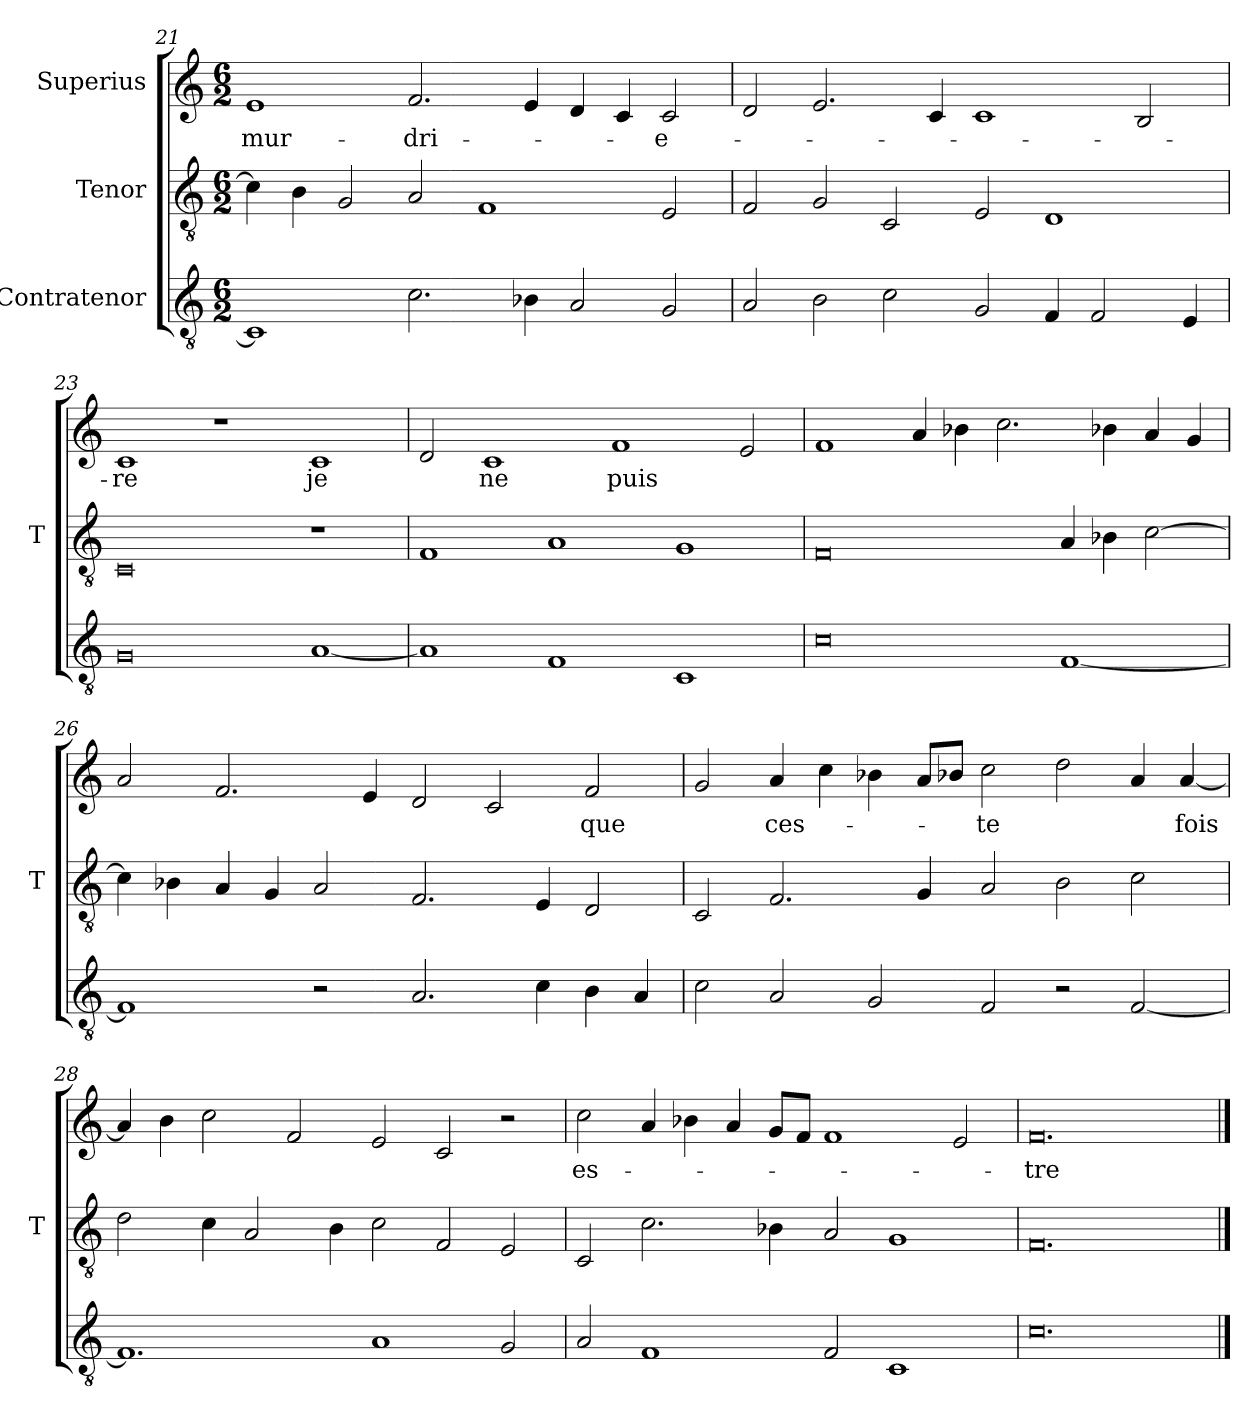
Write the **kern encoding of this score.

**kern	**kern	**kern	**text
*part3	*part2	*part1	*part1
*staff3	*staff2	*staff1	*staff1
*I"Contratenor	*I"Tenor	*I"Superius	*
*	*I'T	*	*
*clefGv2	*clefGv2	*clefG2	*
*M6/2	*M6/2	*M6/2	*
=21	=21	=21	=21
1C]	4c]	1e	mur-
.	4B	.	.
.	2G	.	.
2.c	2A	2.f	-dri-
.	1F	.	.
4B-X	.	4e	.
2A	.	4d	.
.	.	4c	.
2G	2E	2c	-e-
=22	=22	=22	=22
2A	2F	2d	.
2B	2G	2.e	.
2c	2C	.	.
.	.	4c	.
2G	2E	1c	.
4F	1D	.	.
2F	.	.	.
.	.	2B	.
4E	.	.	.
=23	=23	=23	=23
0G	0C	1c	-re
.	.	1r	.
[1A	1r	1c	-je
=24	=24	=24	=24
1A]	1F	2d	.
.	.	1c	-ne
1F	1A	.	.
.	.	1f	-puis
1C	1G	.	.
.	.	2e	.
=25	=25	=25	=25
0c	0F	1f	.
.	.	4a	.
.	.	4b-X	.
.	.	2.cc	.
[1F	4A	.	.
.	4B-X	4b-X	.
.	[2c	4a	.
.	.	4g	.
=26	=26	=26	=26
1F]	4c]	2a	.
.	4B-X	.	.
.	4A	2.f	.
.	4G	.	.
2r	2A	.	.
.	.	4e	.
2.A	2.F	2d	.
.	.	2c	.
4c	4E	.	.
4B	2D	2f	-que
4A	.	.	.
=27	=27	=27	=27
2c	2C	2g	.
2A	2.F	4a	ces-
.	.	4cc	.
2G	.	4b-X	.
.	4G	8a/L	.
.	.	8b-X/J	.
2F	2A	2cc	-te
2r	2B	2dd	.
[2F	2c	4a	.
.	.	[4a	-fois
=28	=28	=28	=28
1.F]	2d	4a]	.
.	.	4b	.
.	4c	2cc	.
.	2A	.	.
.	.	2f	.
.	4B	.	.
1A	2c	2e	.
.	2F	2c	.
2G	2E	2r	.
=29	=29	=29	=29
2A	2C	2cc	es-
1F	2.c	4a	.
.	.	4b-X	.
.	.	4a	.
.	4B-X	8g/L	.
.	.	8f/J	.
2F	2A	1f	.
1C	1G	.	.
.	.	2e	.
=30	=30	=30	=30
0.c	0.F	0.f	-tre
==	==	==	==
*-	*-	*-	*-
